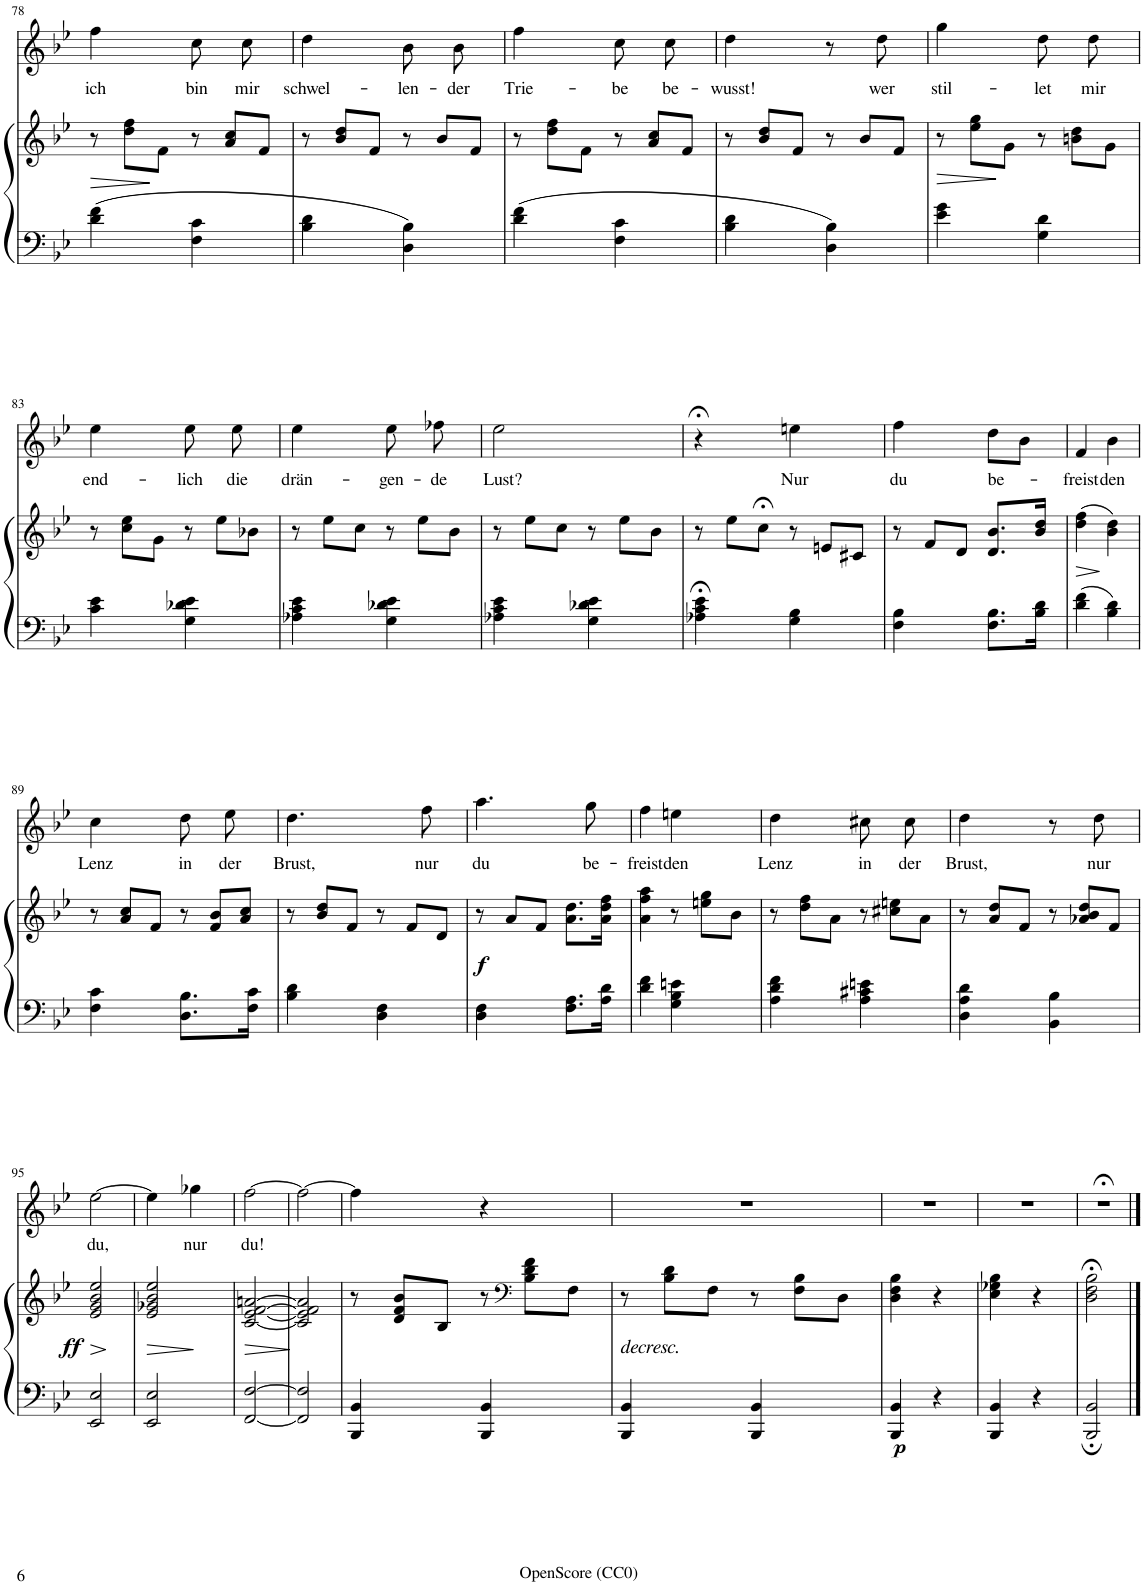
**kern	**kern	**dynam	**kern	**text
*part2	*part2	*part2	*part1	*part1
*staff3	*staff2	*staff2/3	*staff1	*staff1
*I"Piano	*	*	*I"Voice	*
*I'Pno	*	*	*	*
!!LO:PB:g=z
*clefF4	*clefG2	*	*clefG2	*
*k[b-e-]	*k[b-e-]	*	*k[b-e-]	*
*M2/4	*M2/4	*	*M2/4	*
*	*Xtuplet	*	*	*
=78	=78	=78	=78	=78
!	!	!LO:HP:b	!	!LO:LY:b
4d\ 4f\	12r	>	4ff\	ich
.	12dd\ 12ff\L	.	.	.
.	12f\J	]	.	.
!	!	!	!	!LO:LY:b
4F\ 4c\	12r	.	8cc\	bin
.	12a/ 12cc/L	.	.	.
!	!	!	!	!LO:LY:b
.	.	.	8cc\	mir
.	12f/J	.	.	.
=79	=79	=79	=79	=79
!	!	!	!	!LO:LY:b
4B-\ 4d\	12r	.	4dd\	schwel-
.	12b-/ 12dd/L	.	.	.
.	12f/J	.	.	.
!	!	!	!	!LO:LY:b
4D\ 4B-\	12r	.	8b-\	-len-
.	12b-/L	.	.	.
!	!	!	!	!LO:LY:b
.	.	.	8b-\	-der
.	12f/J	.	.	.
=80	=80	=80	=80	=80
!	!	!	!	!LO:LY:b
4d\ 4f\	12r	.	4ff\	Trie-
.	12dd\ 12ff\L	.	.	.
.	12f\J	.	.	.
!	!	!	!	!LO:LY:b
4F\ 4c\	12r	.	8cc\	-be
.	12a/ 12cc/L	.	.	.
!	!	!	!	!LO:LY:b
.	.	.	8cc\	be-
.	12f/J	.	.	.
=81	=81	=81	=81	=81
!	!	!	!	!LO:LY:b
4B-\ 4d\	12r	.	4dd\	-wusst!
.	12b-/ 12dd/L	.	.	.
.	12f/J	.	.	.
4D\ 4B-\	12r	.	8r	.
.	12b-/L	.	.	.
!	!	!	!	!LO:LY:b
.	.	.	8dd\	wer
.	12f/J	.	.	.
=82	=82	=82	=82	=82
!	!	!LO:HP:b	!	!LO:LY:b
4e-\ 4g\	12r	>	4gg\	stil-
.	12ee-\ 12gg\L	.	.	.
.	12g\J	]	.	.
!	!	!	!	!LO:LY:b
4G\ 4d\	12r	.	8dd\	-let
.	12bn\ 12dd\L	.	.	.
!	!	!	!	!LO:LY:b
.	.	.	8dd\	mir
.	12g\J	.	.	.
!!LO:LB:g=z
=83	=83	=83	=83	=83
!	!	!	!	!LO:LY:b
4c\ 4e-\	12r	.	4ee-\	end-
.	12cc\ 12ee-\L	.	.	.
.	12g\J	.	.	.
!	!	!	!	!LO:LY:b
4G\ 4d-X\ 4e-\	12r	.	8ee-\	-lich
.	12ee-\L	.	.	.
!	!	!	!	!LO:LY:b
.	.	.	8ee-\	die
.	12b-X\J	.	.	.
=84	=84	=84	=84	=84
!	!	!	!	!LO:LY:b
4A-X\ 4c\ 4e-\	12r	.	4ee-\	drän-
.	12ee-\L	.	.	.
.	12cc\J	.	.	.
!	!	!	!	!LO:LY:b
4G\ 4d-X\ 4e-\	12r	.	8ee-\	-gen-
.	12ee-\L	.	.	.
!	!	!	!	!LO:LY:b
.	.	.	8ff-X\	-de
.	12b-\J	.	.	.
=85	=85	=85	=85	=85
!	!	!	!	!LO:LY:b
4A-X\ 4c\ 4e-\	12r	.	2ee-\	Lust?
.	12ee-\L	.	.	.
.	12cc\J	.	.	.
4G\ 4d-X\ 4e-\	12r	.	.	.
.	12ee-\L	.	.	.
.	12b-\J	.	.	.
=86	=86	=86	=86	=86
4A-X\;< 4c\;< 4e-\;<	12r	.	4r;<	.
.	12ee-\L	.	.	.
.	12cc;<\J	.	.	.
!	!	!	!	!LO:LY:b
4G\ 4B-\	12r	.	4een\	Nur
.	12en/L	.	.	.
.	12c#X/J	.	.	.
=87	=87	=87	=87	=87
!	!	!	!	!LO:LY:b
4F\ 4B-\	12r	.	4ff\	du
.	12f/L	.	.	.
.	12d/J	.	.	.
!	!	!	!	!LO:LY:b
8.F\ 8.B-\L	8.d/ 8.b-/L	.	8dd\L	be-
.	.	.	8b-\J	.
16B-\ 16d\Jk	16b-/ 16dd/Jk	.	.	.
=88	=88	=88	=88	=88
!	!	!LO:HP:b	!	!LO:LY:b
4d\ 4f\	(4dd\ 4ff\	>	4f/	-freist
!	!	!	!	!LO:LY:b
4B-\ 4d\	4b-\ 4dd\)	]	4b-\	den
!!LO:LB:g=z
=89	=89	=89	=89	=89
!	!	!	!	!LO:LY:b
4F\ 4c\	12r	.	4cc\	Lenz
.	12a/ 12cc/L	.	.	.
.	12f/J	.	.	.
!	!	!	!	!LO:LY:b
8.D\ 8.B-\L	12r	.	8dd\	in
.	12f/ 12b-/L	.	.	.
!	!	!	!	!LO:LY:b
.	.	.	8ee-\	der
.	12a/ 12cc/J	.	.	.
16F\ 16c\Jk	.	.	.	.
=90	=90	=90	=90	=90
!	!	!	!	!LO:LY:b
4B-\ 4d\	12r	.	4.dd\	Brust,
.	12b-/ 12dd/L	.	.	.
.	12f/J	.	.	.
4D\ 4F\	12r	.	.	.
.	12f/L	.	.	.
!	!	!	!	!LO:LY:b
.	.	.	8ff\	nur
.	12d/J	.	.	.
=91	=91	=91	=91	=91
!	!	!LO:DY:b	!	!LO:LY:b
4D\ 4F\	12r	f	4.aa\	du
.	12a/L	.	.	.
.	12f/J	.	.	.
8.F\ 8.A\L	8.a\ 8.dd\L	.	.	.
!	!	!	!	!LO:LY:b
.	.	.	8gg\	be-
16A\ 16d\Jk	16a\ 16dd\ 16ff\Jk	.	.	.
=92	=92	=92	=92	=92
!	!	!	!	!LO:LY:b
4d\ 4f\	4a\ 4ff\ 4aa\	.	4ff\	-freist
!	!	!	!	!LO:LY:b
4G\ 4B-\ 4en\	12r	.	4een\	den
.	12een\ 12gg\L	.	.	.
.	12b-\J	.	.	.
=93	=93	=93	=93	=93
!	!	!	!	!LO:LY:b
4A\ 4d\ 4f\	12r	.	4dd\	Lenz
.	12dd\ 12ff\L	.	.	.
.	12a\J	.	.	.
!	!	!	!	!LO:LY:b
4A\ 4c#X\ 4en\	12r	.	8cc#X\	in
.	12cc#X\ 12een\L	.	.	.
!	!	!	!	!LO:LY:b
.	.	.	8cc#\	der
.	12a\J	.	.	.
=94	=94	=94	=94	=94
!	!	!	!	!LO:LY:b
4D\ 4A\ 4d\	12r	.	4dd\	Brust,
.	12a/ 12dd/L	.	.	.
.	12f/J	.	.	.
4BB-\ 4B-\	12r	.	8r	.
.	12a-X/ 12b-/ 12dd/L	.	.	.
!	!	!	!	!LO:LY:b
.	.	.	8dd\	nur
.	12f/J	.	.	.
!!LO:LB:g=z
=95	=95	=95	=95	=95
!	!	!LO:HP:b	!	!LO:LY:b
!	!	!LO:DY:n=1:b	!	!
2EE-/ 2E-/	2e-/ 2g/ 2b-/ 2ee-/	> ff	[2ee-\	du,
.	.	]	.	.
=96	=96	=96	=96	=96
!	!	!LO:HP:b	!	!
2EE-/ 2E-/	2e-/ 2g-X/ 2b-/ 2ee-/	>	4ee-\]	.
!	!	!	!	!LO:LY:b
.	.	.	4gg-X\	nur
.	.	]	.	.
=97	=97	=97	=97	=97
!	!	!LO:HP:b	!	!LO:LY:b
[2FF/ [2F/	[2c/ [2e-/ [2f/ [2an/	>	[2ff\	du!
=98	=98	=98	=98	=98
2FF/] 2F/]	2c/] 2e-/] 2f/] 2a/]	.	2ff\_	.
.	.	]	.	.
=99	=99	=99	=99	=99
4BBB-/ 4BB-/	12r	.	4ff\]	.
.	12d/ 12f/ 12b-/L	.	.	.
.	12B-/J	.	.	.
4BBB-/ 4BB-/	12r	.	4r	.
*	*clefF4	*	*	*
.	12B-\ 12d\ 12f\L	.	.	.
.	12F\J	.	.	.
=100	=100	=100	=100	=100
!	!LO:TX:b:i:t=decresc.	!	!	!
4BBB-/ 4BB-/	12r	.	2r	.
.	12B-\ 12d\L	.	.	.
.	12F\J	.	.	.
4BBB-/ 4BB-/	12r	.	.	.
.	12F\ 12B-\L	.	.	.
.	12D\J	.	.	.
=101	=101	=101	=101	=101
!	!	!LO:DY:b=2	!	!
4BBB-/ 4BB-/	4D\ 4F\ 4B-\	p	2r	.
4r	4r	.	.	.
=102	=102	=102	=102	=102
4BBB-/ 4BB-/	4E-\ 4G-X\ 4B-\	.	2r	.
4r	4r	.	.	.
=103	=103	=103	=103	=103
2BBB-/; 2BB-/;	2D\;< 2F\;< 2B-\;<	.	2r;<	.
==	==	==	==	==
*-	*-	*-	*-	*-
